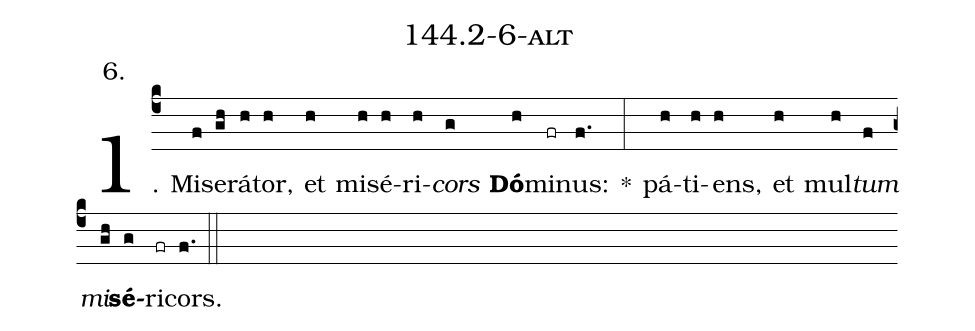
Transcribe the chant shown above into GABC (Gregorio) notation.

name: 144.2-6-alt;
annotation: 6.;
%%
(c4)1. Mi(f)se(gh)rá(h)tor,(h) et(h) mi(h)sé(h)ri(h)<i>cors</i>(g) <b>Dó</b>(h)mi(fr)nus:(f.) *(:) pá(h)ti(h)ens,(h) et(h) mul(h)<i>tum</i>(f) <i>mi</i>(gh)<b>sé</b>(g)ri(fr)cors.(f.) (::)
